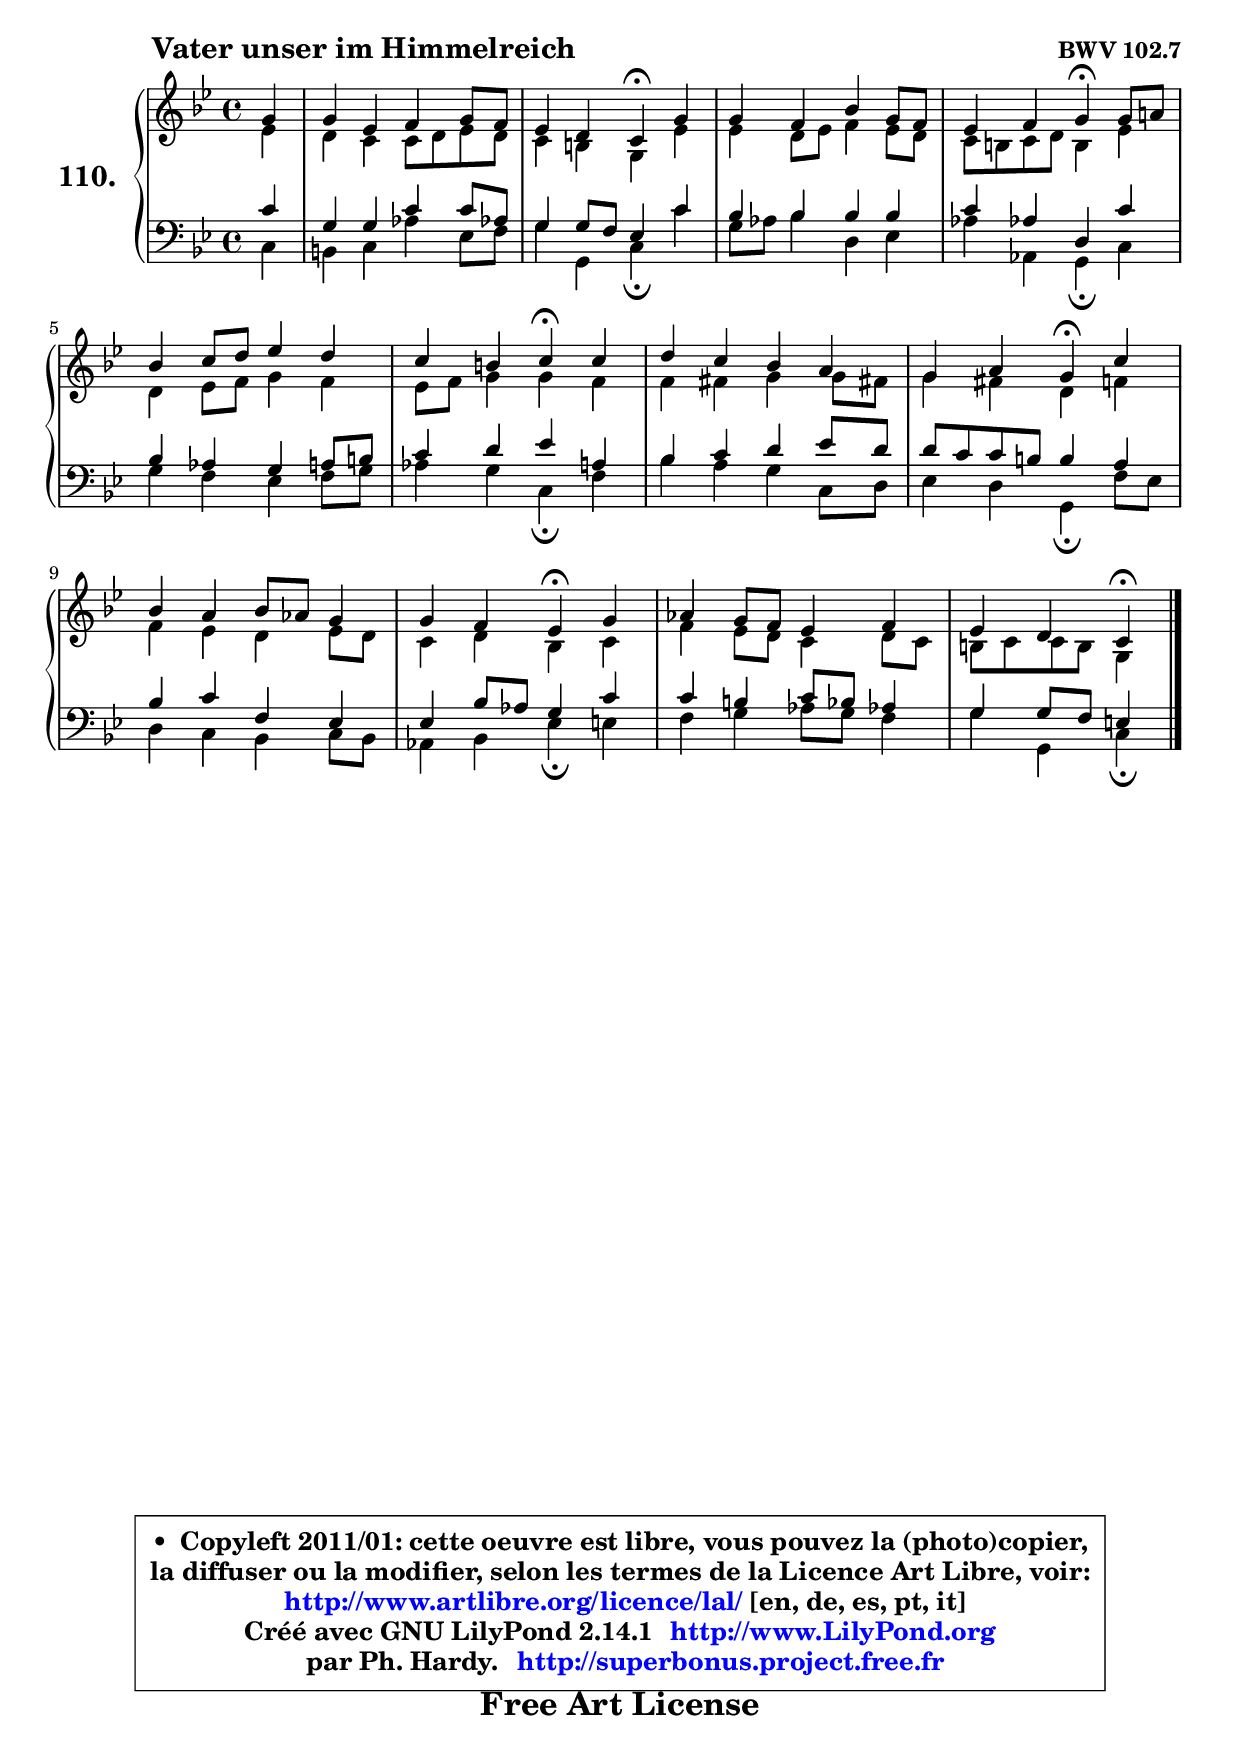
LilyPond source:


\version "2.14.1"

    \paper {
%	system-system-spacing #'padding = #0.1
%	score-system-spacing #'padding = #0.1
%	ragged-bottom = ##f
%	ragged-last-bottom = ##f
	}

    \header {
      opus = \markup { \bold "BWV 102.7" }
      piece = \markup { \hspace #9 \fontsize #2 \bold "Vater unser im Himmelreich" }
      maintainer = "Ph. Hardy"
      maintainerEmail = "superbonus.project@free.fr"
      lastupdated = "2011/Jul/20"
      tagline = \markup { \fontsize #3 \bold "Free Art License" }
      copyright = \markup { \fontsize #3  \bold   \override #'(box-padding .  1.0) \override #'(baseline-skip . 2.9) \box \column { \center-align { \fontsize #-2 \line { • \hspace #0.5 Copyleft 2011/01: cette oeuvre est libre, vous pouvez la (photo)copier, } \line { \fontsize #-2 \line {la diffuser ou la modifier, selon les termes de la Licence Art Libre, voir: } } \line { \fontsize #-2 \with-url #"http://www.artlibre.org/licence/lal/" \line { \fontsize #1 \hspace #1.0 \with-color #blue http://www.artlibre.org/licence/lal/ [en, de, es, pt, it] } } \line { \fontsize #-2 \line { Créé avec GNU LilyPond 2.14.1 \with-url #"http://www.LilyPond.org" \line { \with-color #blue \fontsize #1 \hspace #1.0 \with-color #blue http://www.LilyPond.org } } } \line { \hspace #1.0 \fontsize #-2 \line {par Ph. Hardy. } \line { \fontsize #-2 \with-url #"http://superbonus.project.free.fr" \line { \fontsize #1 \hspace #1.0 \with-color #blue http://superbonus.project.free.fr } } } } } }

	  }

  guidemidi = {
        r4 |
        R1 |
        r2 \tempo 4 = 30 r4 \tempo 4 = 78 r4 |
        R1 |
        r2 \tempo 4 = 30 r4 \tempo 4 = 78 r4 |
        R1 |
        r2 \tempo 4 = 30 r4 \tempo 4 = 78 r4 |
        R1 |
        r2 \tempo 4 = 30 r4 \tempo 4 = 78 r4 |
        R1 |
        r2 \tempo 4 = 30 r4 \tempo 4 = 78 r4 |
        R1 |
        r2 \tempo 4 = 30 r4 
	}

  upper = {
\displayLilyMusic \transpose c c {
	\time 4/4
        \key c \dorian % bes \major
	\clef treble
	\partial 4
	\voiceOne
	<< { 
	% SOPRANO
	\set Voice.midiInstrument = "acoustic grand"
	\relative c'' {
        g4 |
        g4 es f g8 f |
        es4 d c\fermata g' |
        g4 f bes g8 f |
        es4 f g\fermata g8 a! |
        bes4 c8 d es4 d |
        c4 b c\fermata c |
        d4 c bes a |
        g4 a g\fermata c |
        bes4 a bes8 aes g4 |
        g4 f es\fermata g |
        aes4 g8 f es4 f |
        es4 d c\fermata
        \bar "|."
	} % fin de relative
	}

	\context Voice="1" { \voiceTwo 
	% ALTO
	\set Voice.midiInstrument = "acoustic grand"
	\relative c' {
        es4 |
        d4 c c8 d es d |
        c4 b g es' |
        es4 d8 es f4 es8 d |
        c8 b c d b4 es |
        d4 es8 f g4 f |
        es8 f g4 g f |
        f4 fis g g8 fis! |
        g4 fis d f |
        f4 es d es8 d |
        c4 d bes c |
        f4 es8 d c4 d8 c |
        b8 c c b g4
        \bar "|."
	} % fin de relative
	\oneVoice
	} >>
}
	}

    lower = {
\transpose c c {
	\time 4/4
	\key c \dorian % bes \major
	\clef bass
	\partial 4
	\voiceOne
	<< { 
	% TENOR
	\set Voice.midiInstrument = "acoustic grand"
	\relative c' {
        c4 |
        g4 g c c8 aes! |
        g4 g8 f es4 c' |
        bes4 bes bes bes |
        c4 aes! d, c' |
        bes4 aes g a8 b |
        c4 d es a, |
        bes4 c d es8 d |
        d8 c c b b4 a |
        bes4 c f, es |
        es4 bes'8 aes g4 c |
        c4 b c8 bes aes!4 |
        g4 g8 f e4
        \bar "|."
	} % fin de relative
	}
	\context Voice="1" { \voiceTwo 
	% BASS
	\set Voice.midiInstrument = "acoustic grand"
	\relative c {
        c4 |
        b4 c aes' es8 f |
        g4 g, c\fermata c' |
        g8 aes bes4 d, es |
        aes4 aes, g\fermata c |
        g'4 f es f8 g |
        aes4 g c,\fermata f |
        bes4 a g c,8 d |
        es4 d g,\fermata f'8 es |
        d4 c bes c8 bes |
        aes4 bes es\fermata e |
        f4 g aes8 g f4 |
        g4 g, c\fermata
        \bar "|."
	} % fin de relative
	\oneVoice
	} >>
}
	}


    \score { 

	\new PianoStaff <<
	\set PianoStaff.instrumentName = \markup { \bold \huge "110." }
	\new Staff = "upper" \upper
	\new Staff = "lower" \lower
	>>

    \layout {
%	ragged-last = ##f
	   }

         } % fin de score

  \score {
    \unfoldRepeats { << \guidemidi \upper \lower >> }
    \midi {
    \context {
     \Staff
      \remove "Staff_performer"
               }

     \context {
      \Voice
       \consists "Staff_performer"
                }

     \context { 
      \Score
      tempoWholesPerMinute = #(ly:make-moment 78 4)
		}
	    }
	}


